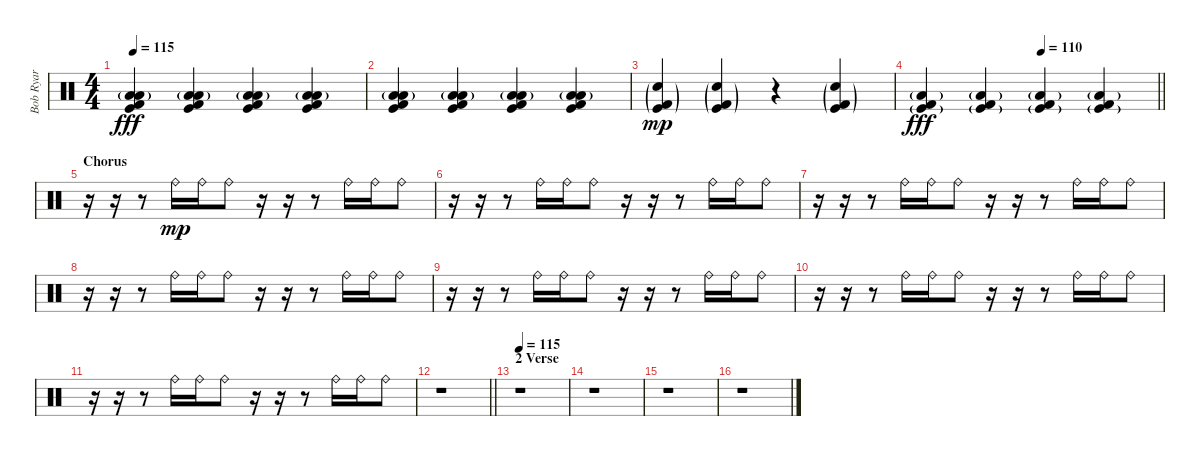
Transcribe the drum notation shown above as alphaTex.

\track ("Bob Ryar " "Bob Ryar ") {instrument percussion}
\staff {score}
\articulation defaults
\ts (4 4)
\tempo 115
\clef neutral
\ks c
("Low Tom (hit)"{g} "Low Floor Tom (hit)"{g} "Kick (hit)" "Kick (hit) 2").4{dy fff} ("Low Tom (hit)"{g} "Low Floor Tom (hit)"{g} "Kick (hit)" "Kick (hit) 2").4 ("Low Tom (hit)"{g} "Low Floor Tom (hit)"{g} "Kick (hit)" "Kick (hit) 2").4 ("Low Tom (hit)"{g} "Low Floor Tom (hit)"{g} "Kick (hit)" "Kick (hit) 2").4 |
("Low Tom (hit)"{g} "Low Floor Tom (hit)"{g} "Kick (hit)" "Kick (hit) 2").4 ("Low Tom (hit)"{g} "Low Floor Tom (hit)"{g} "Kick (hit)" "Kick (hit) 2").4 ("Low Tom (hit)"{g} "Low Floor Tom (hit)"{g} "Kick (hit)" "Kick (hit) 2").4 ("Low Tom (hit)"{g} "Low Floor Tom (hit)"{g} "Kick (hit)" "Kick (hit) 2").4 |
("Snare (hit) 2"{g} "Kick (hit) 2"{g} "Kick (hit)"{g}).4{dy mp} ("Snare (hit) 2"{g} "Kick (hit) 2"{g} "Kick (hit)"{g}).4 r.4 ("Snare (hit) 2"{g} "Kick (hit) 2"{g} "Kick (hit)"{g}).4 |
\tempo (110 0.5)
\barLineRight lightlight
("Low Floor Tom (hit)"{g} "Kick (hit)"{g} "Kick (hit) 2").4{dy fff} ("Low Floor Tom (hit)"{g} "Kick (hit)"{g} "Kick (hit) 2").4 ("Low Floor Tom (hit)"{g} "Kick (hit)"{g} "Kick (hit) 2").4 ("Low Floor Tom (hit)"{g} "Kick (hit)"{g} "Kick (hit) 2").4 |
\section ("" "Chorus")
r.16 r.16 r.8 "Ride (bell)".16{dy mp} "Ride (bell)".16 "Ride (bell)".8 r.16 r.16 r.8 "Ride (bell)".16 "Ride (bell)".16 "Ride (bell)".8 |
r.16 r.16 r.8 "Ride (bell)".16 "Ride (bell)".16 "Ride (bell)".8 r.16 r.16 r.8 "Ride (bell)".16 "Ride (bell)".16 "Ride (bell)".8 |
r.16 r.16 r.8 "Ride (bell)".16 "Ride (bell)".16 "Ride (bell)".8 r.16 r.16 r.8 "Ride (bell)".16 "Ride (bell)".16 "Ride (bell)".8 |
r.16 r.16 r.8 "Ride (bell)".16 "Ride (bell)".16 "Ride (bell)".8 r.16 r.16 r.8 "Ride (bell)".16 "Ride (bell)".16 "Ride (bell)".8 |
r.16 r.16 r.8 "Ride (bell)".16 "Ride (bell)".16 "Ride (bell)".8 r.16 r.16 r.8 "Ride (bell)".16 "Ride (bell)".16 "Ride (bell)".8 |
r.16 r.16 r.8 "Ride (bell)".16 "Ride (bell)".16 "Ride (bell)".8 r.16 r.16 r.8 "Ride (bell)".16 "Ride (bell)".16 "Ride (bell)".8 |
r.16 r.16 r.8 "Ride (bell)".16 "Ride (bell)".16 "Ride (bell)".8 r.16 r.16 r.8 "Ride (bell)".16 "Ride (bell)".16 "Ride (bell)".8 |
\barLineRight lightlight
r.1 |
\section ("" "2 Verse")
\tempo 115
r.1 |
r.1 |
r.1 |
r.1
